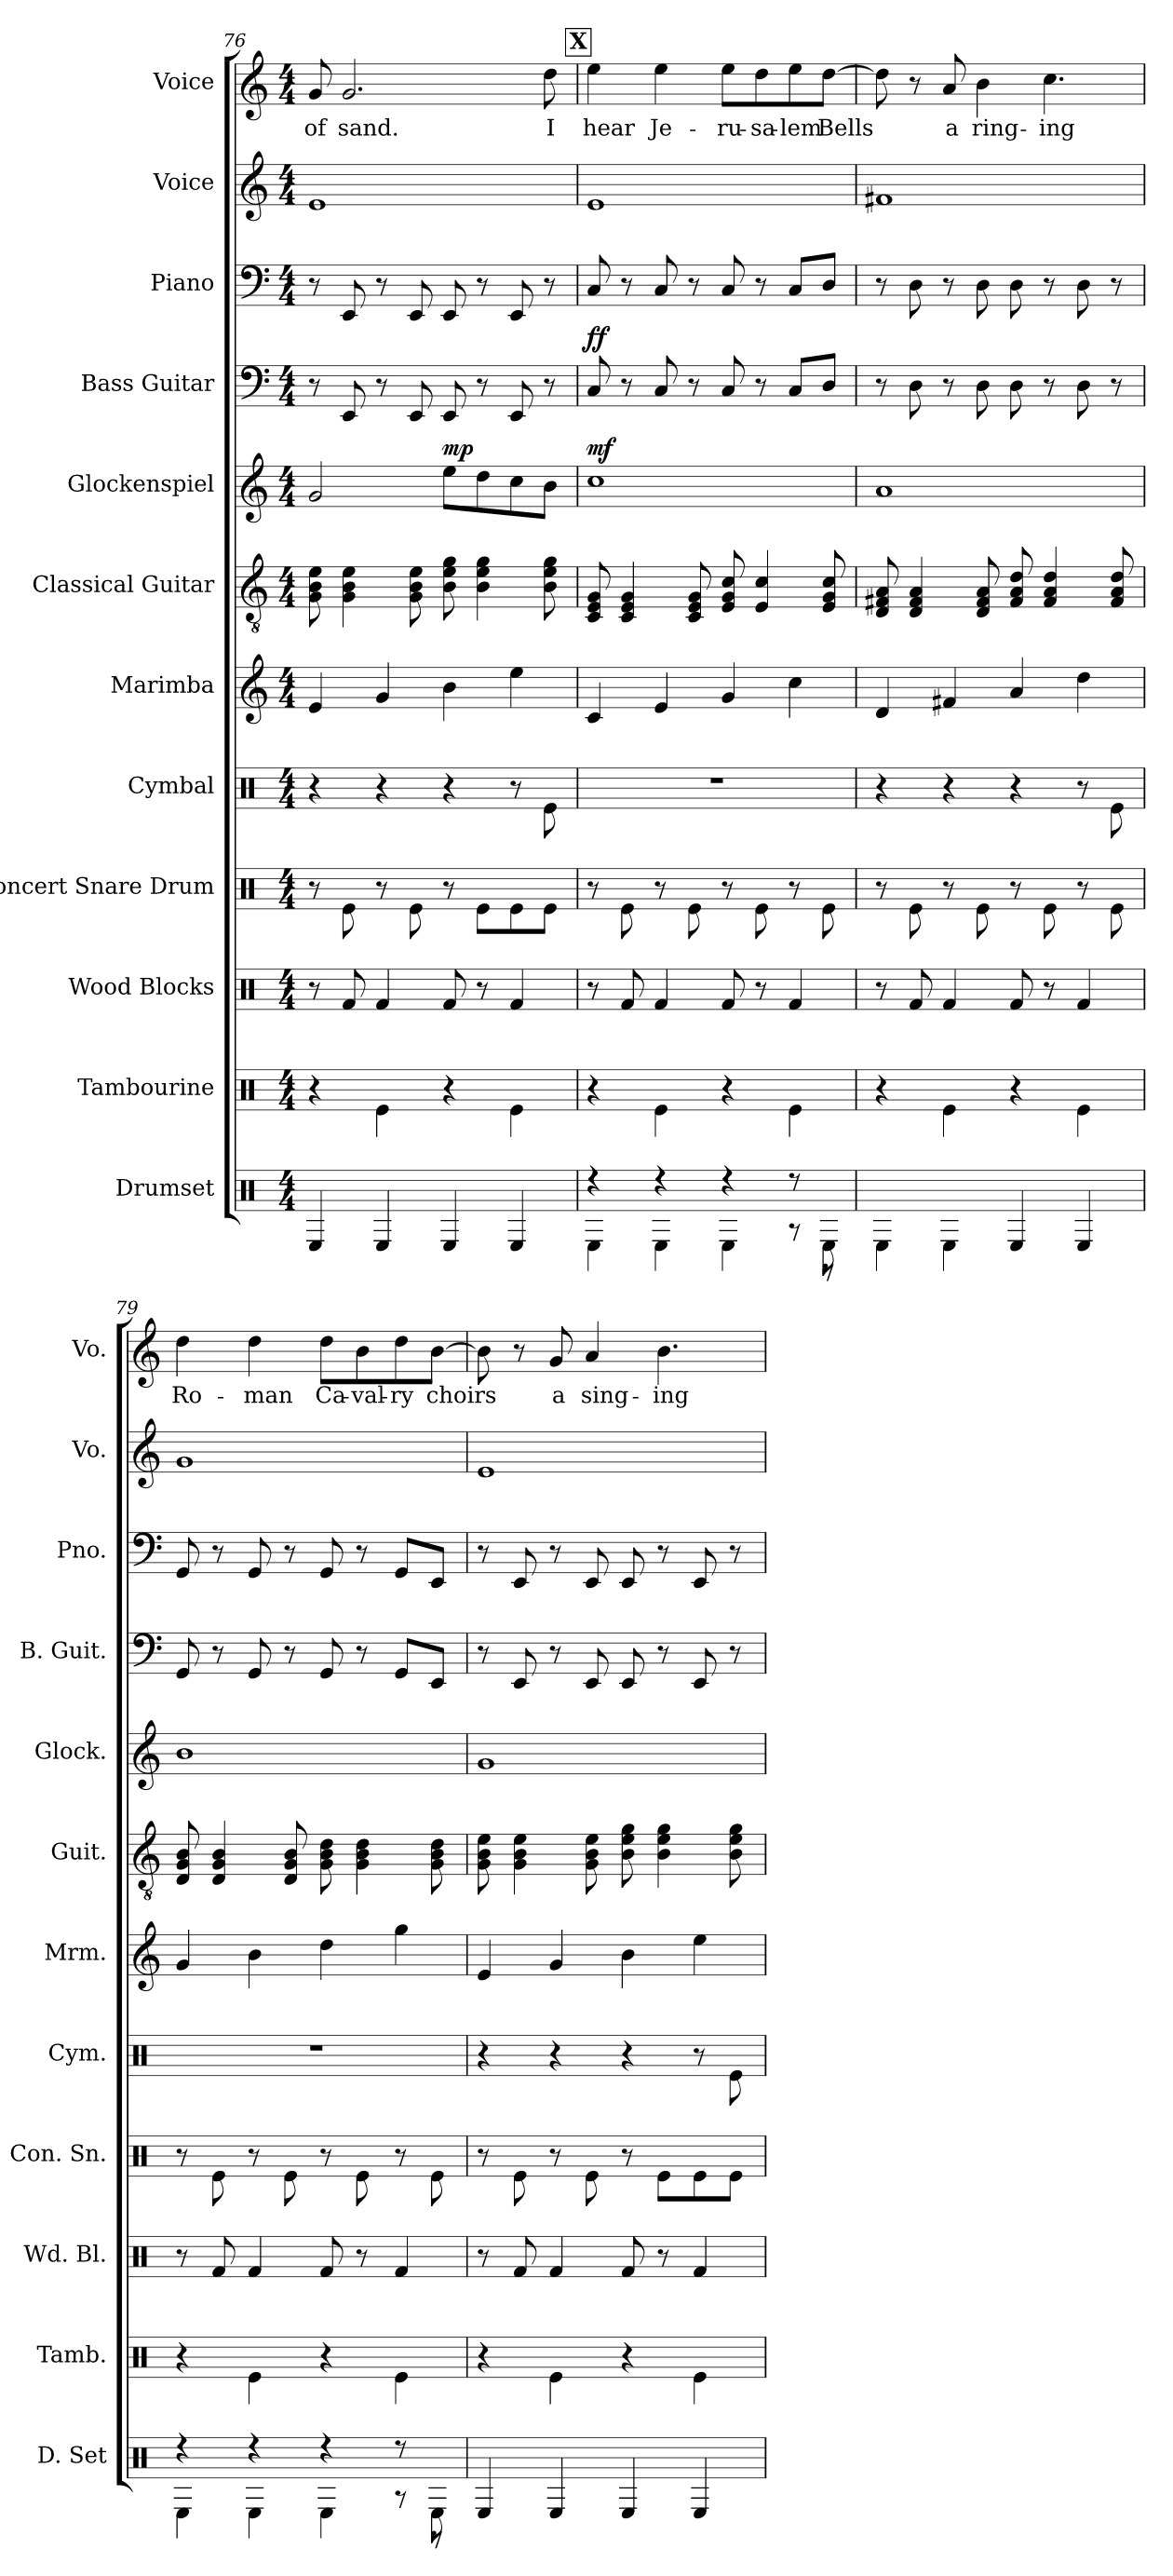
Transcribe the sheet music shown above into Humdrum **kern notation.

**kern	**kern	**kern	**kern	**kern	**kern	**kern	**kern	**dynam	**kern	**dynam	**kern	**kern	**kern	**text
*part12	*part11	*part10	*part9	*part8	*part7	*part6	*part5	*part5	*part4	*part4	*part3	*part2	*part1	*part1
*staff12	*staff11	*staff10	*staff9	*staff8	*staff7	*staff6	*staff5	*staff5	*staff4	*staff4	*staff3	*staff2	*staff1	*staff1
*I"Drumset	*I"Tambourine	*I"Wood Blocks	*I"Concert Snare Drum	*I"Cymbal	*I"Marimba	*I"Classical Guitar	*I"Glockenspiel	*	*I"Bass Guitar	*	*I"Piano	*I"Voice	*I"Voice	*
*I'D. Set	*I'Tamb.	*I'Wd. Bl.	*I'Con. Sn.	*I'Cym.	*I'Mrm.	*I'Guit.	*I'Glock.	*	*I'B. Guit.	*	*I'Pno.	*I'Vo.	*I'Vo.	*
*clefX	*clefX	*clefX	*clefX	*clefX	*clefG2	*clefGv2	*clefG2	*	*clefF4	*	*clefF4	*clefG2	*clefG2	*
*	*	*	*	*	*	*	*ITrd-14c-24	*	*ITrd7c12	*	*	*	*	*
*k[]	*k[]	*k[]	*k[]	*k[]	*k[]	*k[]	*k[]	*	*k[]	*	*k[]	*k[]	*k[]	*
*M4/4	*M4/4	*M4/4	*M4/4	*M4/4	*M4/4	*M4/4	*M4/4	*	*M4/4	*	*M4/4	*M4/4	*M4/4	*
=76	=76	=76	=76	=76	=76	=76	=76	=76	=76	=76	=76	=76	=76	=76
!	!	!	!	!	!	!	!	!	!	!	!	!	!	!LO:LY:b
4RE/	4r	8r	8r	4r	4e/	8G\ 8B\ 8e\	2ggg/	.	8r	.	8r	1e	8g/	of
!	!	!	!	!	!	!	!	!	!	!	!	!	!	!LO:LY:b
.	.	8Rf/	8Re\	.	.	4G\ 4B\ 4e\	.	.	8EEE/	.	8EE/	.	2.g/	sand.
4RE/	4Re\	4Rf/	8r	4r	4g/	.	.	.	8r	.	8r	.	.	.
.	.	.	8Re\	.	.	8G\ 8B\ 8e\	.	.	8EEE/	.	8EE/	.	.	.
!	!	!	!	!	!	!	!	!LO:DY:a	!	!	!	!	!	!
4RE/	4r	8Rf/	8r	4r	4b\	8B\ 8e\ 8g\	8eeee\L	mp	8EEE/	.	8EE/	.	.	.
.	.	8r	8Re\L	.	.	4B\ 4e\ 4g\	8dddd\	.	8r	.	8r	.	.	.
4RE/	4Re\	4Rf/	8Re\	8r	4ee\	.	8cccc\	.	8EEE/	.	8EE/	.	.	.
!	!	!	!	!	!	!	!	!	!	!	!	!	!	!LO:LY:b
.	.	.	8Re\J	8Re\	.	8B\ 8e\ 8g\	8bbb\J	.	8r	.	8r	.	8dd\	I
!!LO:REH:place=s1:a:B:fs=14:t=X
=77	=77	=77	=77	=77	=77	=77	=77	=77	=77	=77	=77	=77	=77	=77
*^	*	*	*	*	*	*	*	*	*	*	*	*	*	*
!	!	!	!	!	!	!	!	!	!LO:DY:a	!	!LO:DY:a	!	!	!	!LO:LY:b
4r	4RE\	4r	8r	8r	1r	4c/	8C/ 8E/ 8G/	1cccc	mf	8CC/	ff	8C/	1e	4ee\	hear
.	.	.	8Rf/	8Re\	.	.	4C/ 4E/ 4G/	.	.	8r	.	8r	.	.	.
!	!	!	!	!	!	!	!	!	!	!	!	!	!	!	!LO:LY:b
4r	4RE\	4Re\	4Rf/	8r	.	4e/	.	.	.	8CC/	.	8C/	.	4ee\	Je-
.	.	.	.	8Re\	.	.	8C/ 8E/ 8G/	.	.	8r	.	8r	.	.	.
!	!	!	!	!	!	!	!	!	!	!	!	!	!	!	!LO:LY:b
4r	4RE\	4r	8Rf/	8r	.	4g/	8E/ 8G/ 8c/	.	.	8CC/	.	8C/	.	8ee\L	-ru-
!	!	!	!	!	!	!	!	!	!	!	!	!	!	!	!LO:LY:b
.	.	.	8r	8Re\	.	.	4E/ 4c/	.	.	8r	.	8r	.	8dd\	-sa-
!	!	!	!	!	!	!	!	!	!	!	!	!	!	!	!LO:LY:b
8r	8r	4Re\	4Rf/	8r	.	4cc\	.	.	.	8CC/L	.	8C/L	.	8ee\	-lem
!	!	!	!	!	!	!	!	!	!	!	!	!	!	!	!LO:LY:b
8REi\	8r	.	.	8Re\	.	.	8E/ 8G/ 8c/	.	.	8DD/J	.	8D/J	.	[8dd\J	Bells
*v	*v	*	*	*	*	*	*	*	*	*	*	*	*	*	*
!!LO:PB:g=z
=78	=78	=78	=78	=78	=78	=78	=78	=78	=78	=78	=78	=78	=78	=78
4RE\	4r	8r	8r	4r	4d/	8D/ 8F#X/ 8A/	1aaa	.	8r	.	8r	1f#X	8dd\]	.
.	.	8Rf/	8Re\	.	.	4D/ 4F#/ 4A/	.	.	8DD\	.	8D\	.	8r	.
!	!	!	!	!	!	!	!	!	!	!	!	!	!	!LO:LY:b
4RE\	4Re\	4Rf/	8r	4r	4f#X/	.	.	.	8r	.	8r	.	8a/	a
!	!	!	!	!	!	!	!	!	!	!	!	!	!	!LO:LY:b
.	.	.	8Re\	.	.	8D/ 8F#/ 8A/	.	.	8DD\	.	8D\	.	4b\	ring-
4RE/	4r	8Rf/	8r	4r	4a/	8F#/ 8A/ 8d/	.	.	8DD\	.	8D\	.	.	.
!	!	!	!	!	!	!	!	!	!	!	!	!	!	!LO:LY:b
.	.	8r	8Re\	.	.	4F#/ 4A/ 4d/	.	.	8r	.	8r	.	4.cc\	-ing
4RE/	4Re\	4Rf/	8r	8r	4dd\	.	.	.	8DD\	.	8D\	.	.	.
.	.	.	8Re\	8Re\	.	8F#/ 8A/ 8d/	.	.	8r	.	8r	.	.	.
=79	=79	=79	=79	=79	=79	=79	=79	=79	=79	=79	=79	=79	=79	=79
*^	*	*	*	*	*	*	*	*	*	*	*	*	*	*
!	!	!	!	!	!	!	!	!	!	!	!	!	!	!	!LO:LY:b
4r	4RE\	4r	8r	8r	1r	4g/	8D/ 8G/ 8B/	1bbb	.	8GGG/	.	8GG/	1g	4dd\	Ro-
.	.	.	8Rf/	8Re\	.	.	4D/ 4G/ 4B/	.	.	8r	.	8r	.	.	.
!	!	!	!	!	!	!	!	!	!	!	!	!	!	!	!LO:LY:b
4r	4RE\	4Re\	4Rf/	8r	.	4b\	.	.	.	8GGG/	.	8GG/	.	4dd\	-man
.	.	.	.	8Re\	.	.	8D/ 8G/ 8B/	.	.	8r	.	8r	.	.	.
!	!	!	!	!	!	!	!	!	!	!	!	!	!	!	!LO:LY:b
4r	4RE\	4r	8Rf/	8r	.	4dd\	8G\ 8B\ 8d\	.	.	8GGG/	.	8GG/	.	8dd\L	Ca-
!	!	!	!	!	!	!	!	!	!	!	!	!	!	!	!LO:LY:b
.	.	.	8r	8Re\	.	.	4G\ 4B\ 4d\	.	.	8r	.	8r	.	8b\	-val-
!	!	!	!	!	!	!	!	!	!	!	!	!	!	!	!LO:LY:b
8r	8r	4Re\	4Rf/	8r	.	4gg\	.	.	.	8GGG/L	.	8GG/L	.	8dd\	-ry
!	!	!	!	!	!	!	!	!	!	!	!	!	!	!	!LO:LY:b
8REi\	8r	.	.	8Re\	.	.	8G\ 8B\ 8d\	.	.	8EEE/J	.	8EE/J	.	[8b\J	choirs
*v	*v	*	*	*	*	*	*	*	*	*	*	*	*	*	*
=80	=80	=80	=80	=80	=80	=80	=80	=80	=80	=80	=80	=80	=80	=80
4RE/	4r	8r	8r	4r	4e/	8G\ 8B\ 8e\	1ggg	.	8r	.	8r	1e	8b\]	.
.	.	8Rf/	8Re\	.	.	4G\ 4B\ 4e\	.	.	8EEE/	.	8EE/	.	8r	.
!	!	!	!	!	!	!	!	!	!	!	!	!	!	!LO:LY:b
4RE/	4Re\	4Rf/	8r	4r	4g/	.	.	.	8r	.	8r	.	8g/	a
!	!	!	!	!	!	!	!	!	!	!	!	!	!	!LO:LY:b
.	.	.	8Re\	.	.	8G\ 8B\ 8e\	.	.	8EEE/	.	8EE/	.	4a/	sing-
4RE/	4r	8Rf/	8r	4r	4b\	8B\ 8e\ 8g\	.	.	8EEE/	.	8EE/	.	.	.
!	!	!	!	!	!	!	!	!	!	!	!	!	!	!LO:LY:b
.	.	8r	8Re\L	.	.	4B\ 4e\ 4g\	.	.	8r	.	8r	.	4.b\	-ing
4RE/	4Re\	4Rf/	8Re\	8r	4ee\	.	.	.	8EEE/	.	8EE/	.	.	.
.	.	.	8Re\J	8Re\	.	8B\ 8e\ 8g\	.	.	8r	.	8r	.	.	.
=	=	=	=	=	=	=	=	=	=	=	=	=	=	=
*-	*-	*-	*-	*-	*-	*-	*-	*-	*-	*-	*-	*-	*-	*-
